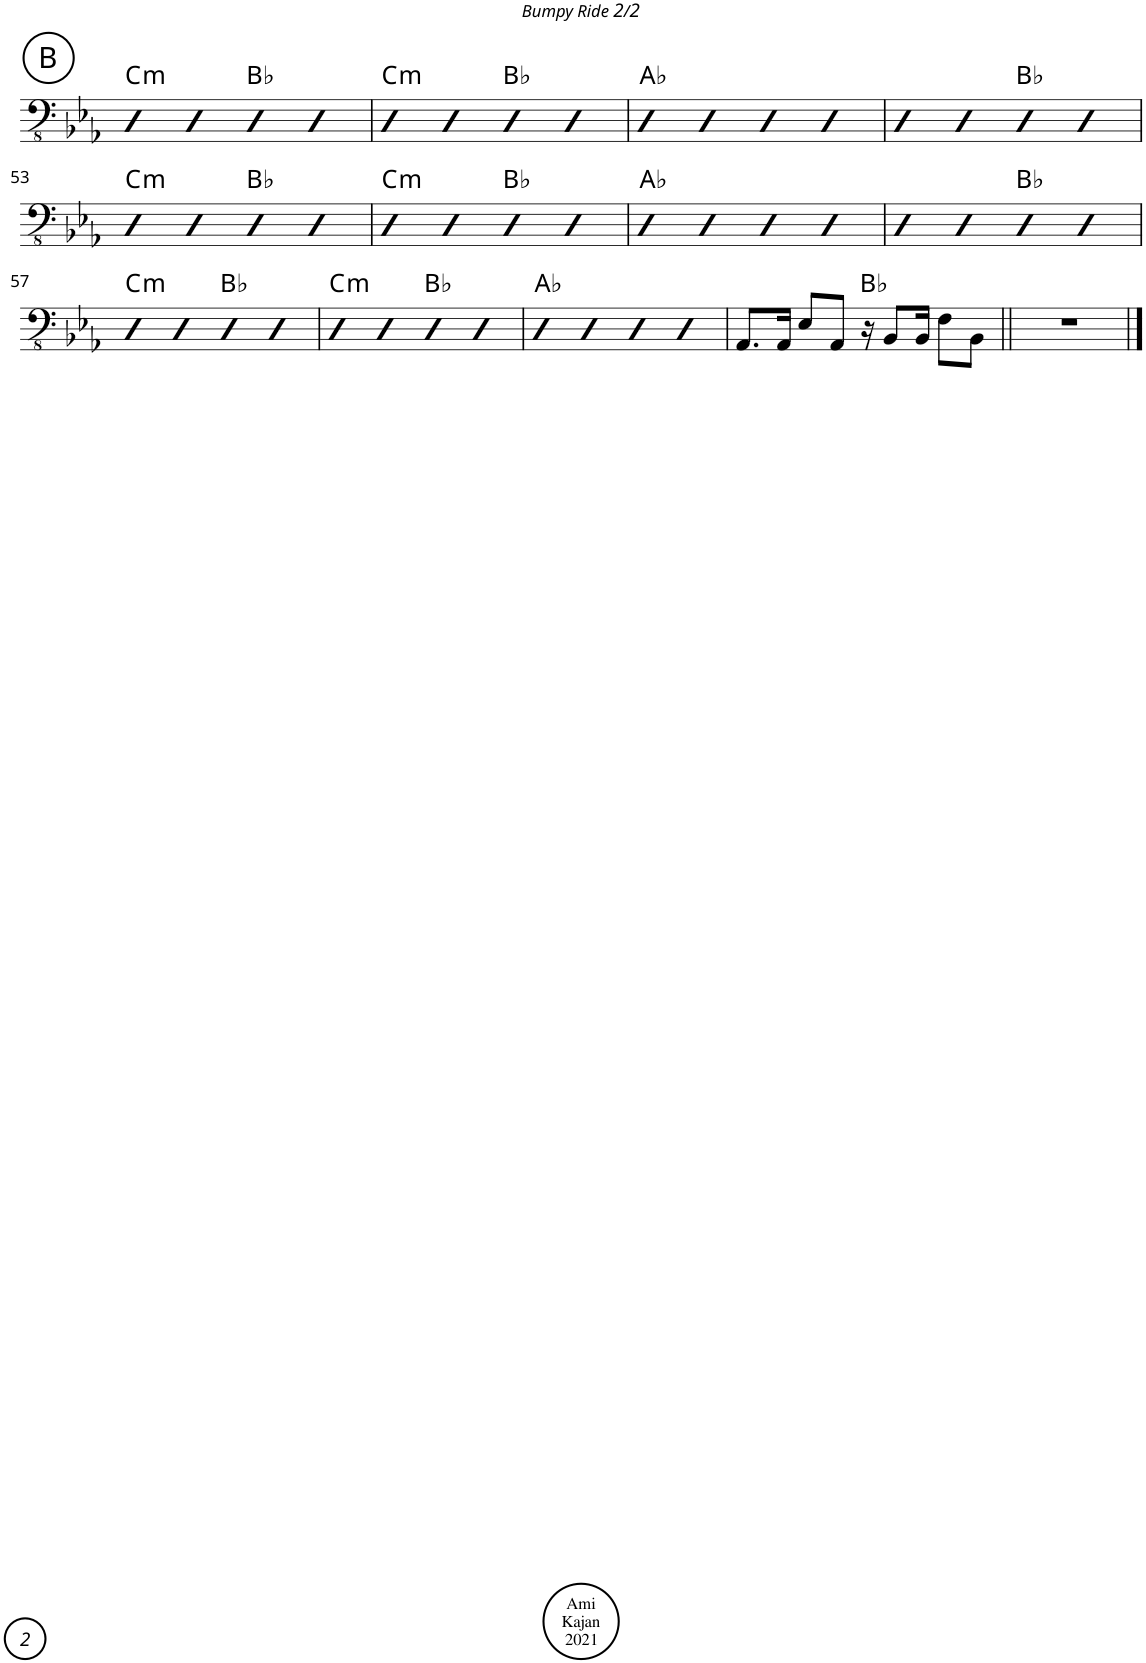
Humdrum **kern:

**kern	**harte
*part1	*part1
*staff1	*
*I"Acoustic Bass	*
*I'Bass	*
!!LO:PB:g=z
*clefFv4	*
*k[b-e-a-]	*
*M4/4	*
*met(c)	*
!!LO:REH:place=s1:a:cj:enc=circle:fs=14:t=B
=49	=49
!	!LO:H:kt=m
4DD	C:min
4DD	.
4DD	Bb:maj
4DD	.
=50	=50
!	!LO:H:kt=m
4DD	C:min
4DD	.
4DD	Bb:maj
4DD	.
=51	=51
4DD	Ab:maj
4DD	.
4DD	.
4DD	.
=52	=52
4DD	.
4DD	.
4DD	Bb:maj
4DD	.
!!LO:LB:g=z
=53	=53
!	!LO:H:kt=m
4DD	C:min
4DD	.
4DD	Bb:maj
4DD	.
=54	=54
!	!LO:H:kt=m
4DD	C:min
4DD	.
4DD	Bb:maj
4DD	.
=55	=55
4DD	Ab:maj
4DD	.
4DD	.
4DD	.
=56	=56
4DD	.
4DD	.
4DD	Bb:maj
4DD	.
!!LO:LB:g=z
=57	=57
!	!LO:H:kt=m
4DD	C:min
4DD	.
4DD	Bb:maj
4DD	.
=58	=58
!	!LO:H:kt=m
4DD	C:min
4DD	.
4DD	Bb:maj
4DD	.
=59	=59
4DD	Ab:maj
4DD	.
4DD	.
4DD	.
=60	=60
8.AAA-/L	.
16AAA-/Jk	.
8EE-/L	.
8AAA-/J	.
16r	Bb:maj
8BBB-/L	.
16BBB-/Jk	.
8FF\L	.
8BBB-\J	.
=61||	=61||
1r	.
==	==
*-	*-
